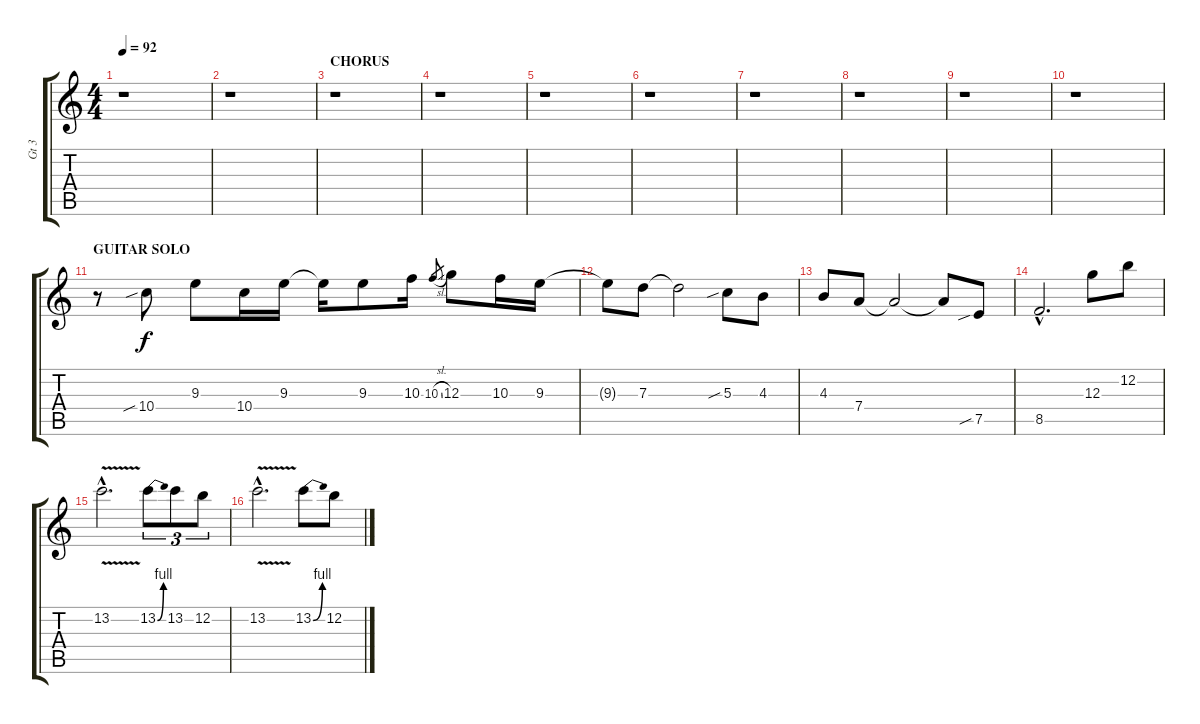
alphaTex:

\track ("Gt 3" "Gt 3") {instrument distortionguitar}
\staff {score tabs}
\tuning (E4 B3 G3 D3 A2 E2) {hide}
\ts (4 4)
\tempo 92
\clef g2
\ks c
r.1{dy f} |
r.1 |
\section ("" "CHORUS")
r.1 |
r.1 |
r.1 |
r.1 |
r.1 |
r.1 |
r.1 |
r.1 |
\section ("" "GUITAR SOLO")
r.8 10.4{sib}.8 9.3.8 10.4.16 9.3.16 9.3{t}.16 9.3.8 10.3.16 10.3{sl}.8{gr} 12.3.8 10.3.16 9.3.16 |
9.3{t}.8 7.3.8 7.3{t}.2 5.3{sib}.8 4.3.8 |
4.3.8 7.4.8 7.4{t}.2 7.4{t}.8 7.5{sib}.8 |
8.5{hac}.2{d} 12.3.8 12.2.8 |
13.2{v hac}.2{d} 13.2{be (bend 0 0 60 4)}.8{tu (3 2)} 13.2.8{tu (3 2)} 12.2.8{tu (3 2)} |
13.2{v hac}.2{d} 13.2{be (bend 0 0 60 4)}.8 12.2.8
